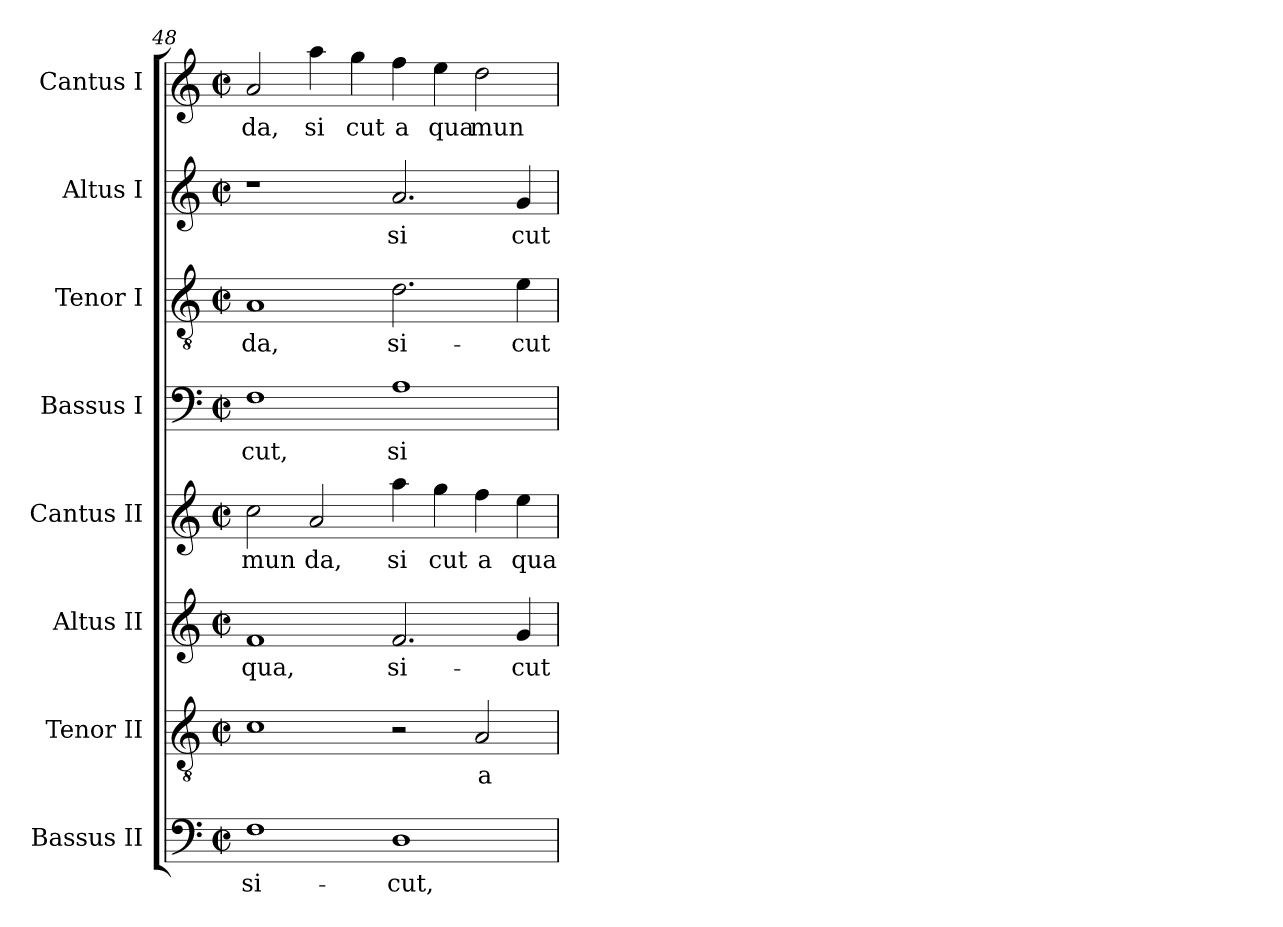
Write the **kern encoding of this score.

**kern	**text	**kern	**text	**kern	**text	**kern	**text	**kern	**text	**kern	**text	**kern	**text	**kern	**text
*part8	*part8	*part7	*part7	*part6	*part6	*part5	*part5	*part4	*part4	*part3	*part3	*part2	*part2	*part1	*part1
*staff8	*staff8	*staff7	*staff7	*staff6	*staff6	*staff5	*staff5	*staff4	*staff4	*staff3	*staff3	*staff2	*staff2	*staff1	*staff1
*I"Bassus II	*	*I"Tenor II	*	*I"Altus II	*	*I"Cantus II	*	*I"Bassus I	*	*I"Tenor I	*	*I"Altus I	*	*I"Cantus I	*
*clefF4	*	*clefGv2	*	*clefG2	*	*clefG2	*	*clefF4	*	*clefGv2	*	*clefG2	*	*clefG2	*
*M2/2	*	*M2/2	*	*M2/2	*	*M2/2	*	*M2/2	*	*M2/2	*	*M2/2	*	*M2/2	*
*met(c|)	*	*met(c|)	*	*met(c|)	*	*met(c|)	*	*met(c|)	*	*met(c|)	*	*met(c|)	*	*met(c|)	*
=48	=48	=48	=48	=48	=48	=48	=48	=48	=48	=48	=48	=48	=48	=48	=48
!	!LO:LY:b:cj	!	!	!	!LO:LY:b:cj	!	!LO:LY:b:cj	!	!LO:LY:b:cj	!	!LO:LY:b:cj	!	!	!	!LO:LY:b:cj
1F	si-	1c	.	1f	-qua,	2cc\	mun	1F	-cut,	1A	-da,	1r	.	2a/	da,
!	!	!	!	!	!	!	!LO:LY:b:cj	!	!	!	!	!	!	!	!LO:LY:b:cj
.	.	.	.	.	.	2a/	da,	.	.	.	.	.	.	4aa\	si
!	!	!	!	!	!	!	!	!	!	!	!	!	!	!	!LO:LY:b:cj
.	.	.	.	.	.	.	.	.	.	.	.	.	.	4gg\	cut
!	!LO:LY:b:cj	!	!	!	!LO:LY:b:cj	!	!LO:LY:b:cj	!	!LO:LY:b:cj	!	!LO:LY:b:cj	!	!LO:LY:b:cj	!	!LO:LY:b:cj
1D	-cut,	2r	.	2.f/	si-	4aa\	si	1A	si-	2.d\	si-	2.a/	si	4ff\	a
!	!	!	!	!	!	!	!LO:LY:b:cj	!	!	!	!	!	!	!	!LO:LY:b:cj
.	.	.	.	.	.	4gg\	cut	.	.	.	.	.	.	4ee\	qua
!	!	!	!LO:LY:b:cj	!	!	!	!LO:LY:b:cj	!	!	!	!	!	!	!	!LO:LY:b:cj
.	.	2A/	a-	.	.	4ff\	a	.	.	.	.	.	.	2dd\	mun
!	!	!	!	!	!LO:LY:b:cj	!	!LO:LY:b:cj	!	!	!	!LO:LY:b:cj	!	!LO:LY:b:cj	!	!
.	.	.	.	4g/	-cut	4ee\	qua	.	.	4e\	-cut	4g/	cut	.	.
=	=	=	=	=	=	=	=	=	=	=	=	=	=	=	=
*-	*-	*-	*-	*-	*-	*-	*-	*-	*-	*-	*-	*-	*-	*-	*-
